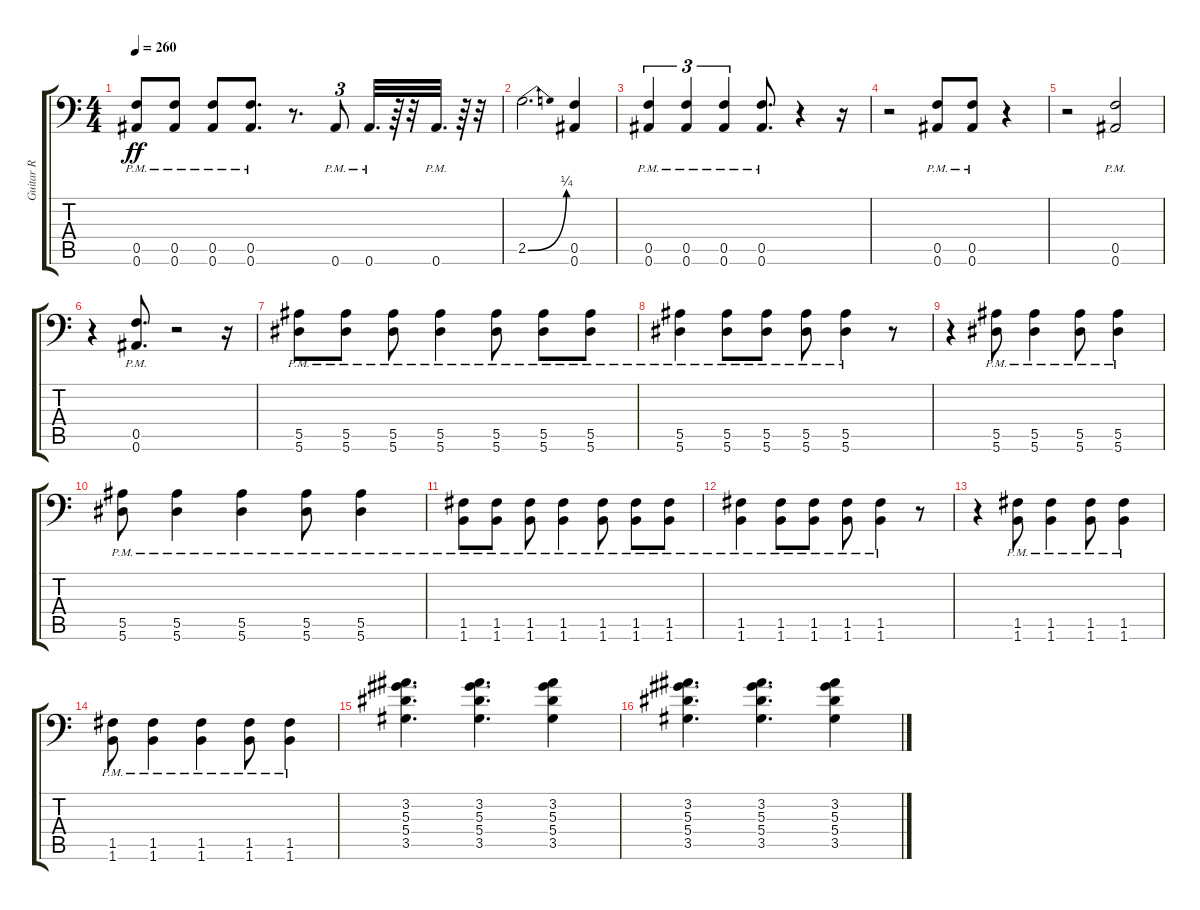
\track ("Guitar R" "Guitar R") {instrument distortionguitar}
\staff {score tabs}
\tuning (C4 G3 Eb3 Bb2 F2 Bb1) {hide}
\ts (4 4)
\tempo 260
\clef f4
\ks c
(0.5{pm} 0.6{pm}).8{dy ff} (0.5{pm} 0.6{pm}).8 (0.5{pm} 0.6{pm}).8 (0.5{pm} 0.6{pm}).8{d} r.8{d} 0.6{pm}.8{tu (3 2)} 0.6{pm}.32{d} r.64 r.32 0.6{pm}.32{d} r.64 r.32 |
2.5{be (bend 0 0 60 1)}.2{d} (0.5 0.6).4 |
(0.5{pm} 0.6{pm}).4{tu (3 2)} (0.5{pm} 0.6{pm}).4{tu (3 2)} (0.5{pm} 0.6{pm}).4{tu (3 2)} (0.5{pm} 0.6{pm}).8{d} r.4 r.16 |
r.2 (0.5{pm} 0.6{pm}).8 (0.5{pm} 0.6{pm}).8 r.4 |
r.2 (0.5{pm} 0.6{pm}).2 |
r.4 (0.5{pm} 0.6{pm}).8{d} r.2 r.16 |
(5.5{pm} 5.6{pm}).8 (5.5{pm} 5.6{pm}).8 (5.5{pm} 5.6{pm}).8 (5.5{pm} 5.6{pm}).4 (5.5{pm} 5.6{pm}).8 (5.5{pm} 5.6{pm}).8 (5.5{pm} 5.6{pm}).8 |
(5.5{pm} 5.6{pm}).4 (5.5{pm} 5.6{pm}).8 (5.5{pm} 5.6{pm}).8 (5.5{pm} 5.6{pm}).8 (5.5{pm} 5.6{pm}).4 r.8 |
r.4 (5.5{pm} 5.6{pm}).8 (5.5{pm} 5.6{pm}).4 (5.5{pm} 5.6{pm}).8 (5.5{pm} 5.6{pm}).4 |
(5.5{pm} 5.6{pm}).8 (5.5{pm} 5.6{pm}).4 (5.5{pm} 5.6{pm}).4 (5.5{pm} 5.6{pm}).8 (5.5{pm} 5.6{pm}).4 |
(1.5{pm} 1.6{pm}).8 (1.5{pm} 1.6{pm}).8 (1.5{pm} 1.6{pm}).8 (1.5{pm} 1.6{pm}).4 (1.5{pm} 1.6{pm}).8 (1.5{pm} 1.6{pm}).8 (1.5{pm} 1.6{pm}).8 |
(1.5{pm} 1.6{pm}).4 (1.5{pm} 1.6{pm}).8 (1.5{pm} 1.6{pm}).8 (1.5{pm} 1.6{pm}).8 (1.5{pm} 1.6{pm}).4 r.8 |
r.4 (1.5{pm} 1.6{pm}).8 (1.5{pm} 1.6{pm}).4 (1.5{pm} 1.6{pm}).8 (1.5{pm} 1.6{pm}).4 |
(1.5{pm} 1.6{pm}).8 (1.5{pm} 1.6{pm}).4 (1.5{pm} 1.6{pm}).4 (1.5{pm} 1.6{pm}).8 (1.5{pm} 1.6{pm}).4 |
(3.2 5.3 5.4 3.5).4{d} (3.2 5.3 5.4 3.5).4{d} (3.2 5.3 5.4 3.5).4 |
(3.2 5.3 5.4 3.5).4{d} (3.2 5.3 5.4 3.5).4{d} (3.2 5.3 5.4 3.5).4
